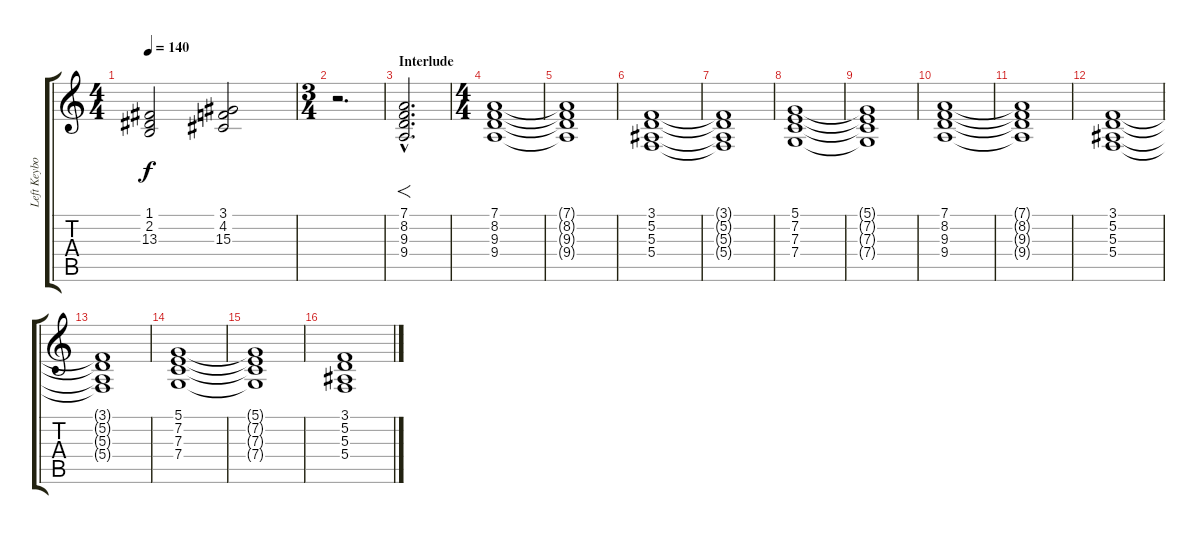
\track ("Left Keybord" "Left Keybo") {instrument choiraahs}
\staff {score tabs}
\tuning (D4 A3 F3 C3 G2 D2) {hide}
\ts (4 4)
\tempo 140
\clef g2
\ks c
(1.1 2.2 13.3).2{dy f} (3.1 4.2 15.3).2 |
\ts (3 4)
r.2{d} |
\section ("" "Interlude")
(7.1{hac} 8.2{hac} 9.3{hac} 9.4{hac}).2{f d} |
\ts (4 4)
(7.1 8.2 9.3 9.4).1 |
(7.1{t} 8.2{t} 9.3{t} 9.4{t}).1 |
(3.1 5.2 5.3 5.4).1 |
(3.1{t} 5.2{t} 5.3{t} 5.4{t}).1 |
(5.1 7.2 7.3 7.4).1 |
(5.1{t} 7.2{t} 7.3{t} 7.4{t}).1 |
(7.1 8.2 9.3 9.4).1 |
(7.1{t} 8.2{t} 9.3{t} 9.4{t}).1 |
(3.1 5.2 5.3 5.4).1 |
(3.1{t} 5.2{t} 5.3{t} 5.4{t}).1 |
(5.1 7.2 7.3 7.4).1 |
(5.1{t} 7.2{t} 7.3{t} 7.4{t}).1 |
(3.1 5.2 5.3 5.4).1
